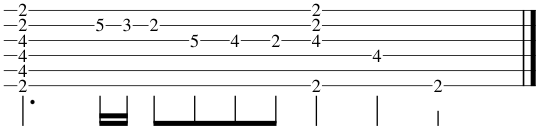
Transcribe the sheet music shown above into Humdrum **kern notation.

**kern
*part1
*staff1
*I"Renaissance Tenor Lute (6 course)
!!LO:PB:g=z
*
*k[]
*M4/2
*met(c)
=4
4.AA\ 4.E\ 4.A\ 4.c#\ 4.e\ 4.a\
16g\LL
16f\JJ
8e\L
8d\
8c#\
8B\J
4AA\ 4c#\ 4e\ 4a\
4A\
2AA\
==
*-
